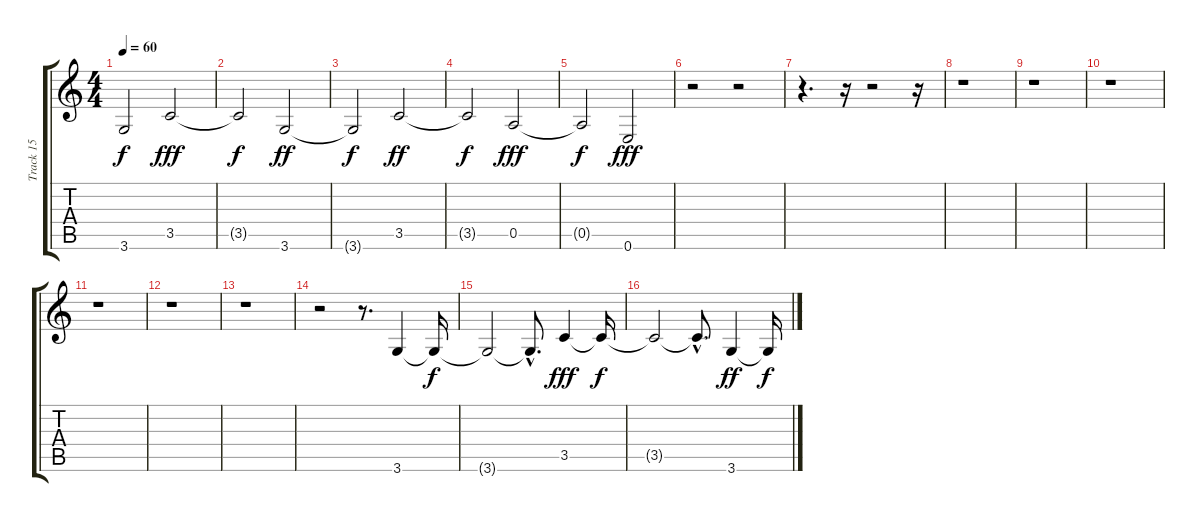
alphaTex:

\track ("Track 15" "Track 15") {instrument guitarharmonics}
\staff {score tabs}
\tuning (E4 B3 G3 D3 A2 E2) {hide}
\ts (4 4)
\tempo 60
\clef g2
\ks c
3.6{t}.2{dy f} 3.5.2{dy fff} |
3.5{t}.2{dy f} 3.6.2{dy ff} |
3.6{t}.2{dy f} 3.5.2{dy ff} |
3.5{t}.2{dy f} 0.5.2{dy fff} |
0.5{t}.2{dy f} 0.6.2{dy fff} |
r.2 r.2 |
r.4{d} r.16 r.2 r.16 |
r.1 |
r.1 |
r.1 |
r.1 |
r.1 |
r.1 |
r.2 r.8{d} 3.6.4 3.6{t}.16{dy f} |
3.6{t}.2 3.6{hac t}.8{d} 3.5.4{dy fff} 3.5{t}.16{dy f} |
3.5{t}.2 3.5{hac t}.8{d} 3.6.4{dy ff} 3.6{t}.16{dy f}
